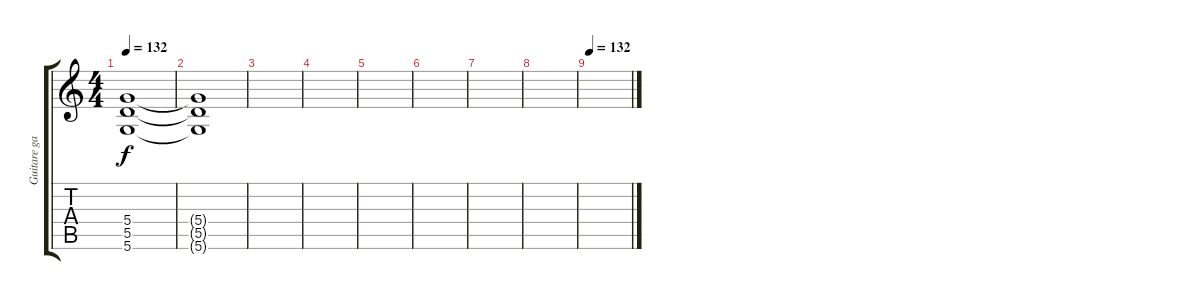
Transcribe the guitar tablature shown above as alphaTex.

\track ("Guitare gauche" "Guitare ga") {instrument distortionguitar}
\staff {score tabs}
\tuning (E4 B3 G3 D3 A2 D2) {hide}
\ts (4 4)
\tempo 132
\clef g2
\ks c
(5.4 5.5 5.6).1{dy f} |
(5.4{t} 5.5{t} 5.6{t}).1 |
|
|
|
|
|
|
\tempo 132
